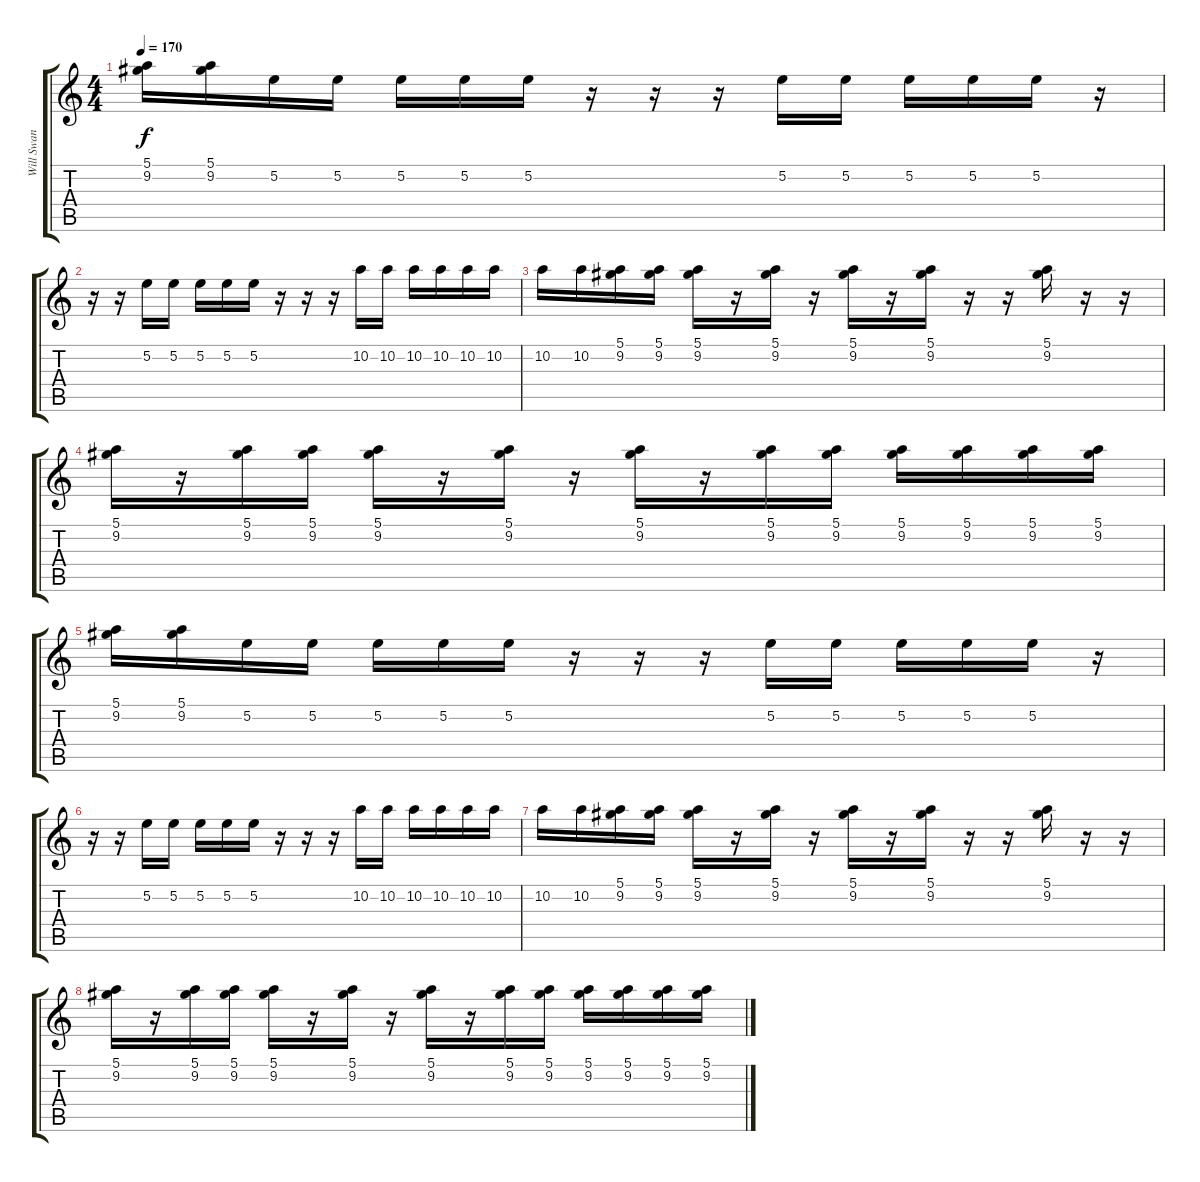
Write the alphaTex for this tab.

\track ("Will Swan" "Will Swan") {instrument distortionguitar}
\staff {score tabs}
\tuning (E4 B3 G3 D3 A2 D2) {hide}
\ts (4 4)
\tempo 170
\clef g2
\ks c
(5.1 9.2).16{dy f} (5.1 9.2).16 5.2.16 5.2.16 5.2.16 5.2.16 5.2.16 r.16 r.16 r.16 5.2.16 5.2.16 5.2.16 5.2.16 5.2.16 r.16 |
r.16 r.16 5.2.16 5.2.16 5.2.16 5.2.16 5.2.16 r.16 r.16 r.16 10.2.16 10.2.16 10.2.16 10.2.16 10.2.16 10.2.16 |
10.2.16 10.2.16 (5.1 9.2).16 (5.1 9.2).16 (5.1 9.2).16 r.16 (5.1 9.2).16 r.16 (5.1 9.2).16 r.16 (5.1 9.2).16 r.16 r.16 (5.1 9.2).16 r.16 r.16 |
(5.1 9.2).16 r.16 (5.1 9.2).16 (5.1 9.2).16 (5.1 9.2).16 r.16 (5.1 9.2).16 r.16 (5.1 9.2).16 r.16 (5.1 9.2).16 (5.1 9.2).16 (5.1 9.2).16 (5.1 9.2).16 (5.1 9.2).16 (5.1 9.2).16 |
(5.1 9.2).16 (5.1 9.2).16 5.2.16 5.2.16 5.2.16 5.2.16 5.2.16 r.16 r.16 r.16 5.2.16 5.2.16 5.2.16 5.2.16 5.2.16 r.16 |
r.16 r.16 5.2.16 5.2.16 5.2.16 5.2.16 5.2.16 r.16 r.16 r.16 10.2.16 10.2.16 10.2.16 10.2.16 10.2.16 10.2.16 |
10.2.16 10.2.16 (5.1 9.2).16 (5.1 9.2).16 (5.1 9.2).16 r.16 (5.1 9.2).16 r.16 (5.1 9.2).16 r.16 (5.1 9.2).16 r.16 r.16 (5.1 9.2).16 r.16 r.16 |
(5.1 9.2).16 r.16 (5.1 9.2).16 (5.1 9.2).16 (5.1 9.2).16 r.16 (5.1 9.2).16 r.16 (5.1 9.2).16 r.16 (5.1 9.2).16 (5.1 9.2).16 (5.1 9.2).16 (5.1 9.2).16 (5.1 9.2).16 (5.1 9.2).16
